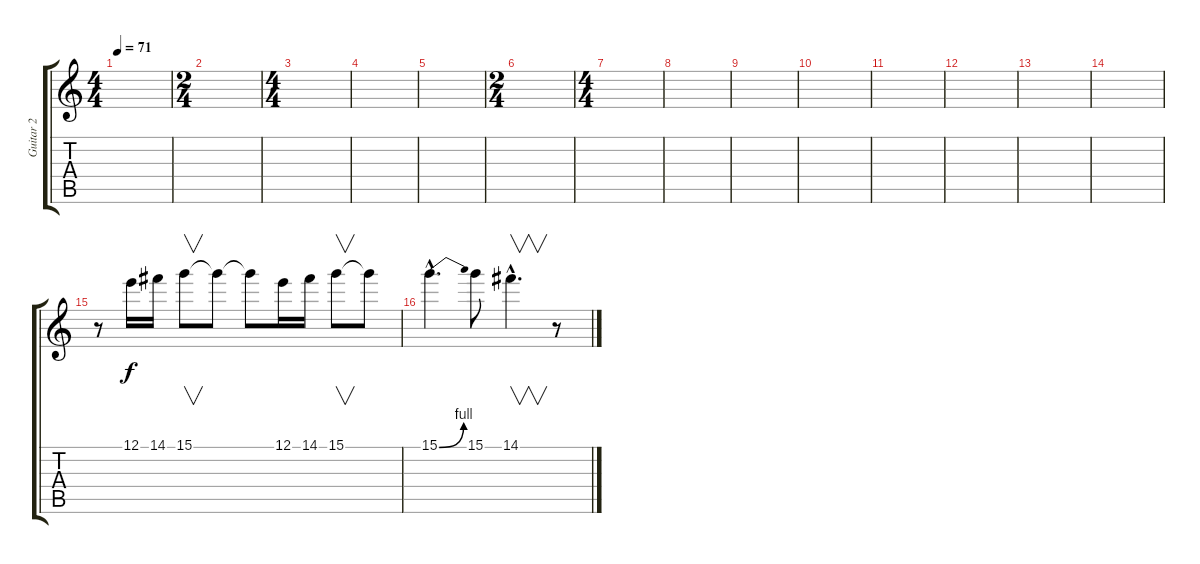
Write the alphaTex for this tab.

\track ("Guitar 2" "Guitar 2") {instrument overdrivenguitar}
\staff {score tabs}
\tuning (E4 B3 G3 D3 A2 E2) {hide}
\ts (4 4)
\tempo 71
\clef g2
\ks c
|
\ts (2 4)
|
\ts (4 4)
|
|
|
\ts (2 4)
|
\ts (4 4)
|
|
|
|
|
|
|
|
r.8 12.1.16{volume 15} 14.1.16 15.1.8{v} 15.1{t}.8 15.1{t}.8 12.1.16 14.1.16 15.1.8{v} 15.1{t}.8 |
15.1{be (bend 0 0 60 4) hac}.4{d} 15.1.8 14.1{hac}.4{v d} r.8
